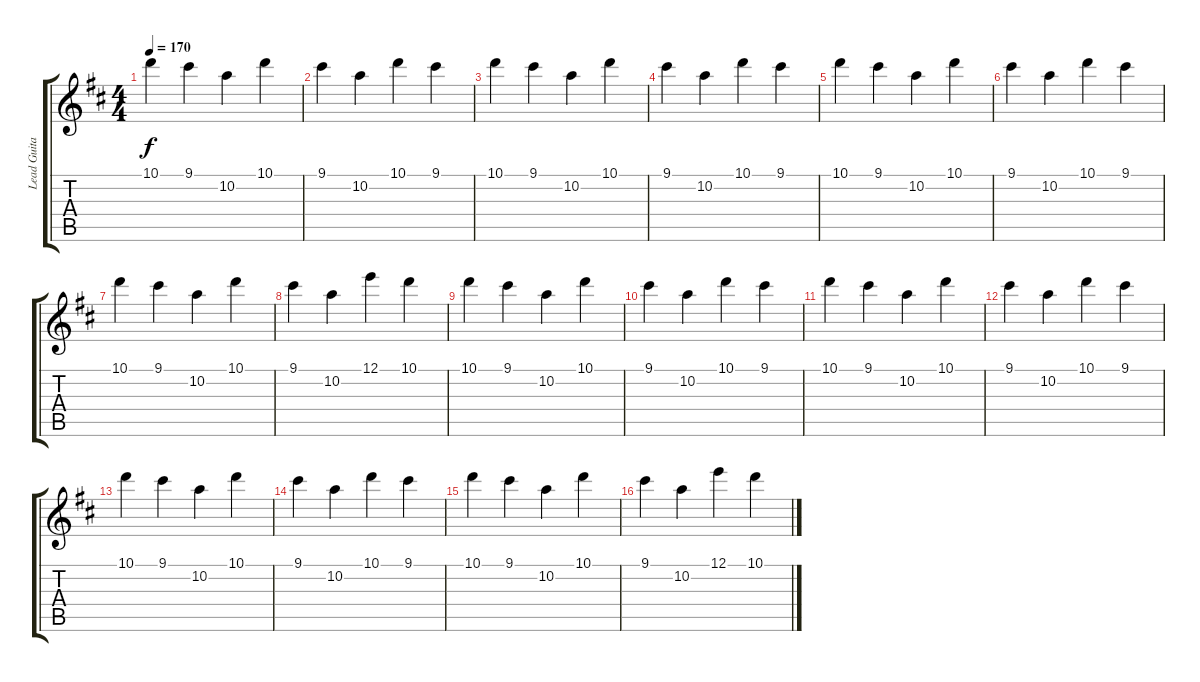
\track ("Lead Guitar" "Lead Guita") {instrument distortionguitar}
\staff {score tabs}
\tuning (E4 B3 G3 D3 A2 E2) {hide}
\ts (4 4)
\tempo 170
\clef g2
\ks d
10.1.4{dy f} 9.1.4 10.2.4 10.1.4 |
9.1.4 10.2.4 10.1.4 9.1.4 |
10.1.4 9.1.4 10.2.4 10.1.4 |
9.1.4 10.2.4 10.1.4 9.1.4 |
10.1.4 9.1.4 10.2.4 10.1.4 |
9.1.4 10.2.4 10.1.4 9.1.4 |
10.1.4 9.1.4 10.2.4 10.1.4 |
9.1.4 10.2.4 12.1.4 10.1.4 |
10.1.4 9.1.4 10.2.4 10.1.4 |
9.1.4 10.2.4 10.1.4 9.1.4 |
10.1.4 9.1.4 10.2.4 10.1.4 |
9.1.4 10.2.4 10.1.4 9.1.4 |
10.1.4 9.1.4 10.2.4 10.1.4 |
9.1.4 10.2.4 10.1.4 9.1.4 |
10.1.4 9.1.4 10.2.4 10.1.4 |
9.1.4 10.2.4 12.1.4 10.1.4
